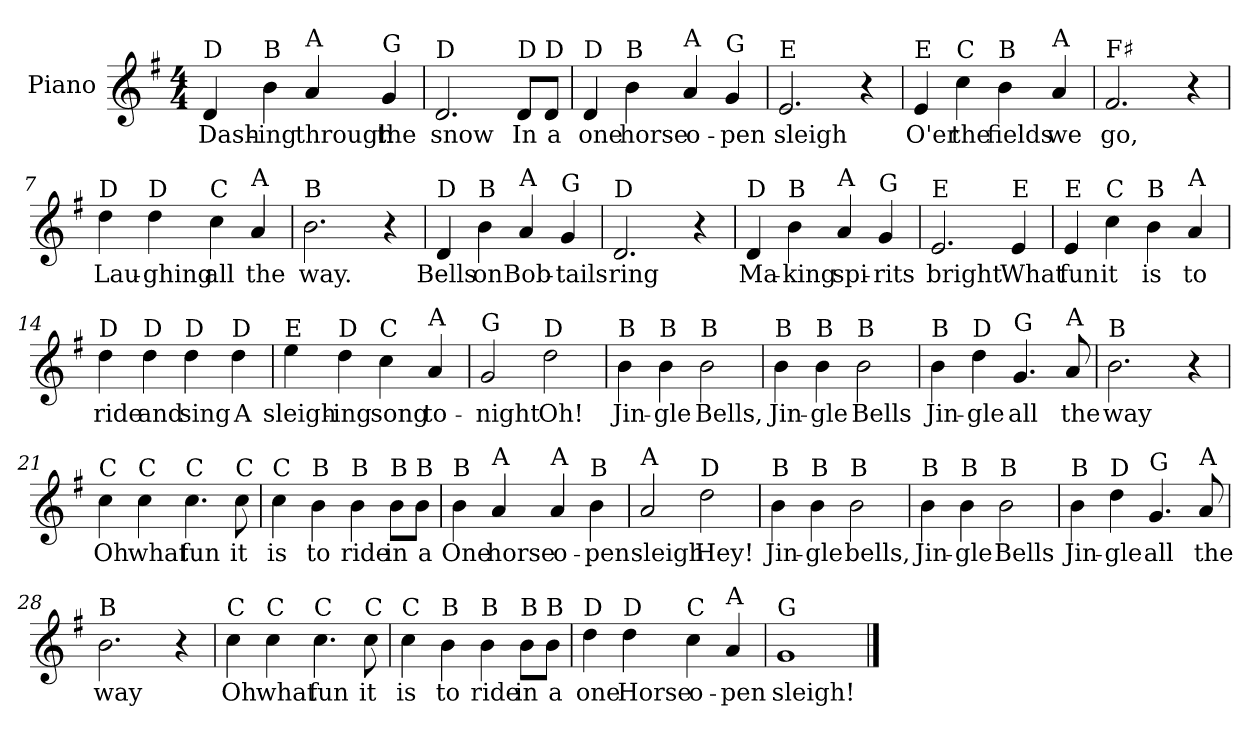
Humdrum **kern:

**kern	**text
*part1	*part1
*staff1	*staff1
*I"Piano	*
*I'Pno.	*
*clefG2	*
*k[f#]	*
*M4/4	*
=1	=1
!LO:TX:a:t=D	!
!	!LO:LY:b
4d/	Dash-
!LO:TX:a:t=B	!
!	!LO:LY:b
4b\	-ing
!LO:TX:a:t=A	!
!	!LO:LY:b
4a/	through
!LO:TX:a:t=G	!
!	!LO:LY:b
4g/	the
=2	=2
!LO:TX:a:t=D	!
!	!LO:LY:b
2.d/	snow
!LO:TX:a:t=D	!
!	!LO:LY:b
8d/L	In
!LO:TX:a:t=D	!
!	!LO:LY:b
8d/J	a
=3	=3
!LO:TX:a:t=D	!
!	!LO:LY:b
4d/	one
!LO:TX:a:t=B	!
!	!LO:LY:b
4b\	horse
!LO:TX:a:t=A	!
!	!LO:LY:b
4a/	o-
!LO:TX:a:t=G	!
!	!LO:LY:b
4g/	-pen
=4	=4
!LO:TX:a:t=E	!
!	!LO:LY:b
2.e/	sleigh
4r	.
=5	=5
!LO:TX:a:t=E	!
!	!LO:LY:b
4e/	O'er
!LO:TX:a:t=C	!
!	!LO:LY:b
4cc\	the
!LO:TX:a:t=B	!
!	!LO:LY:b
4b\	fields
!LO:TX:a:t=A	!
!	!LO:LY:b
4a/	we
=6	=6
!LO:TX:a:t=F♯	!
!	!LO:LY:b
2.f#/	go,
4r	.
!!LO:LB:g=z
=7	=7
!LO:TX:a:t=D	!
!	!LO:LY:b
4dd\	Lau-
!LO:TX:a:t=D	!
!	!LO:LY:b
4dd\	-ghing
!LO:TX:a:t=C	!
!	!LO:LY:b
4cc\	all
!LO:TX:a:t=A	!
!	!LO:LY:b
4a/	the
=8	=8
!LO:TX:a:t=B	!
!	!LO:LY:b
2.b\	way.
4r	.
=9	=9
!LO:TX:a:t=D	!
!	!LO:LY:b
4d/	Bells
!LO:TX:a:t=B	!
!	!LO:LY:b
4b\	on
!LO:TX:a:t=A	!
!	!LO:LY:b
4a/	Bob-
!LO:TX:a:t=G	!
!	!LO:LY:b
4g/	-tails
=10	=10
!LO:TX:a:t=D	!
!	!LO:LY:b
2.d/	ring
4r	.
=11	=11
!LO:TX:a:t=D	!
!	!LO:LY:b
4d/	Ma-
!LO:TX:a:t=B	!
!	!LO:LY:b
4b\	-king
!LO:TX:a:t=A	!
!	!LO:LY:b
4a/	spi-
!LO:TX:a:t=G	!
!	!LO:LY:b
4g/	-rits
=12	=12
!LO:TX:a:t=E	!
!	!LO:LY:b
2.e/	bright
!LO:TX:a:t=E	!
!	!LO:LY:b
4e/	What
=13	=13
!LO:TX:a:t=E	!
!	!LO:LY:b
4e/	fun
!LO:TX:a:t=C	!
!	!LO:LY:b
4cc\	it
!LO:TX:a:t=B	!
!	!LO:LY:b
4b\	is
!LO:TX:a:t=A	!
!	!LO:LY:b
4a/	to
!!LO:LB:g=z
=14	=14
!LO:TX:a:t=D	!
!	!LO:LY:b
4dd\	ride
!LO:TX:a:t=D	!
!	!LO:LY:b
4dd\	and
!LO:TX:a:t=D	!
!	!LO:LY:b
4dd\	sing
!LO:TX:a:t=D	!
!	!LO:LY:b
4dd\	A
=15	=15
!LO:TX:a:t=E	!
!	!LO:LY:b
4ee\	sleigh-
!LO:TX:a:t=D	!
!	!LO:LY:b
4dd\	-ing
!LO:TX:a:t=C	!
!	!LO:LY:b
4cc\	song
!LO:TX:a:t=A	!
!	!LO:LY:b
4a/	to-
=16	=16
!LO:TX:a:t=G	!
!	!LO:LY:b
2g/	-night
!LO:TX:a:t=D	!
!	!LO:LY:b
2dd\	Oh!
=17	=17
!LO:TX:a:t=B	!
!	!LO:LY:b
4b\	Jin-
!LO:TX:a:t=B	!
!	!LO:LY:b
4b\	-gle
!LO:TX:a:t=B	!
!	!LO:LY:b
2b\	Bells,
=18	=18
!LO:TX:a:t=B	!
!	!LO:LY:b
4b\	Jin-
!LO:TX:a:t=B	!
!	!LO:LY:b
4b\	-gle
!LO:TX:a:t=B	!
!	!LO:LY:b
2b\	Bells
=19	=19
!LO:TX:a:t=B	!
!	!LO:LY:b
4b\	Jin-
!LO:TX:a:t=D	!
!	!LO:LY:b
4dd\	-gle
!LO:TX:a:t=G	!
!	!LO:LY:b
4.g/	all
!LO:TX:a:t=A	!
!	!LO:LY:b
8a/	the
=20	=20
!LO:TX:a:t=B	!
!	!LO:LY:b
2.b\	way
4r	.
!!LO:LB:g=z
=21	=21
!LO:TX:a:t=C	!
!	!LO:LY:b
4cc\	Oh
!LO:TX:a:t=C	!
!	!LO:LY:b
4cc\	what
!LO:TX:a:t=C	!
!	!LO:LY:b
4.cc\	fun
!LO:TX:a:t=C	!
!	!LO:LY:b
8cc\	it
=22	=22
!LO:TX:a:t=C	!
!	!LO:LY:b
4cc\	is
!LO:TX:a:t=B	!
!	!LO:LY:b
4b\	to
!LO:TX:a:t=B	!
!	!LO:LY:b
4b\	ride
!LO:TX:a:t=B	!
!	!LO:LY:b
8b\L	in
!LO:TX:a:t=B	!
!	!LO:LY:b
8b\J	a
=23	=23
!LO:TX:a:t=B	!
!	!LO:LY:b
4b\	One
!LO:TX:a:t=A	!
!	!LO:LY:b
4a/	horse
!LO:TX:a:t=A	!
!	!LO:LY:b
4a/	o-
!LO:TX:a:t=B	!
!	!LO:LY:b
4b\	-pen
=24	=24
!LO:TX:a:t=A	!
!	!LO:LY:b
2a/	sleigh
!LO:TX:a:t=D	!
!	!LO:LY:b
2dd\	Hey!
=25	=25
!LO:TX:a:t=B	!
!	!LO:LY:b
4b\	Jin-
!LO:TX:a:t=B	!
!	!LO:LY:b
4b\	-gle
!LO:TX:a:t=B	!
!	!LO:LY:b
2b\	bells,
=26	=26
!LO:TX:a:t=B	!
!	!LO:LY:b
4b\	Jin-
!LO:TX:a:t=B	!
!	!LO:LY:b
4b\	-gle
!LO:TX:a:t=B	!
!	!LO:LY:b
2b\	Bells
!!LO:LB:g=z
=27	=27
!LO:TX:a:t=B	!
!	!LO:LY:b
4b\	Jin-
!LO:TX:a:t=D	!
!	!LO:LY:b
4dd\	-gle
!LO:TX:a:t=G	!
!	!LO:LY:b
4.g/	all
!LO:TX:a:t=A	!
!	!LO:LY:b
8a/	the
=28	=28
!LO:TX:a:t=B	!
!	!LO:LY:b
2.b\	way
4r	.
=29	=29
!LO:TX:a:t=C	!
!	!LO:LY:b
4cc\	Oh
!LO:TX:a:t=C	!
!	!LO:LY:b
4cc\	what
!LO:TX:a:t=C	!
!	!LO:LY:b
4.cc\	fun
!LO:TX:a:t=C	!
!	!LO:LY:b
8cc\	it
=30	=30
!LO:TX:a:t=C	!
!	!LO:LY:b
4cc\	is
!LO:TX:a:t=B	!
!	!LO:LY:b
4b\	to
!LO:TX:a:t=B	!
!	!LO:LY:b
4b\	ride
!LO:TX:a:t=B	!
!	!LO:LY:b
8b\L	in
!LO:TX:a:t=B	!
!	!LO:LY:b
8b\J	a
=31	=31
!LO:TX:a:t=D	!
!	!LO:LY:b
4dd\	one
!LO:TX:a:t=D	!
!	!LO:LY:b
4dd\	Horse
!LO:TX:a:t=C	!
!	!LO:LY:b
4cc\	o-
!LO:TX:a:t=A	!
!	!LO:LY:b
4a/	-pen
=32	=32
!LO:TX:a:t=G	!
!	!LO:LY:b
1g	sleigh!
==	==
*-	*-
